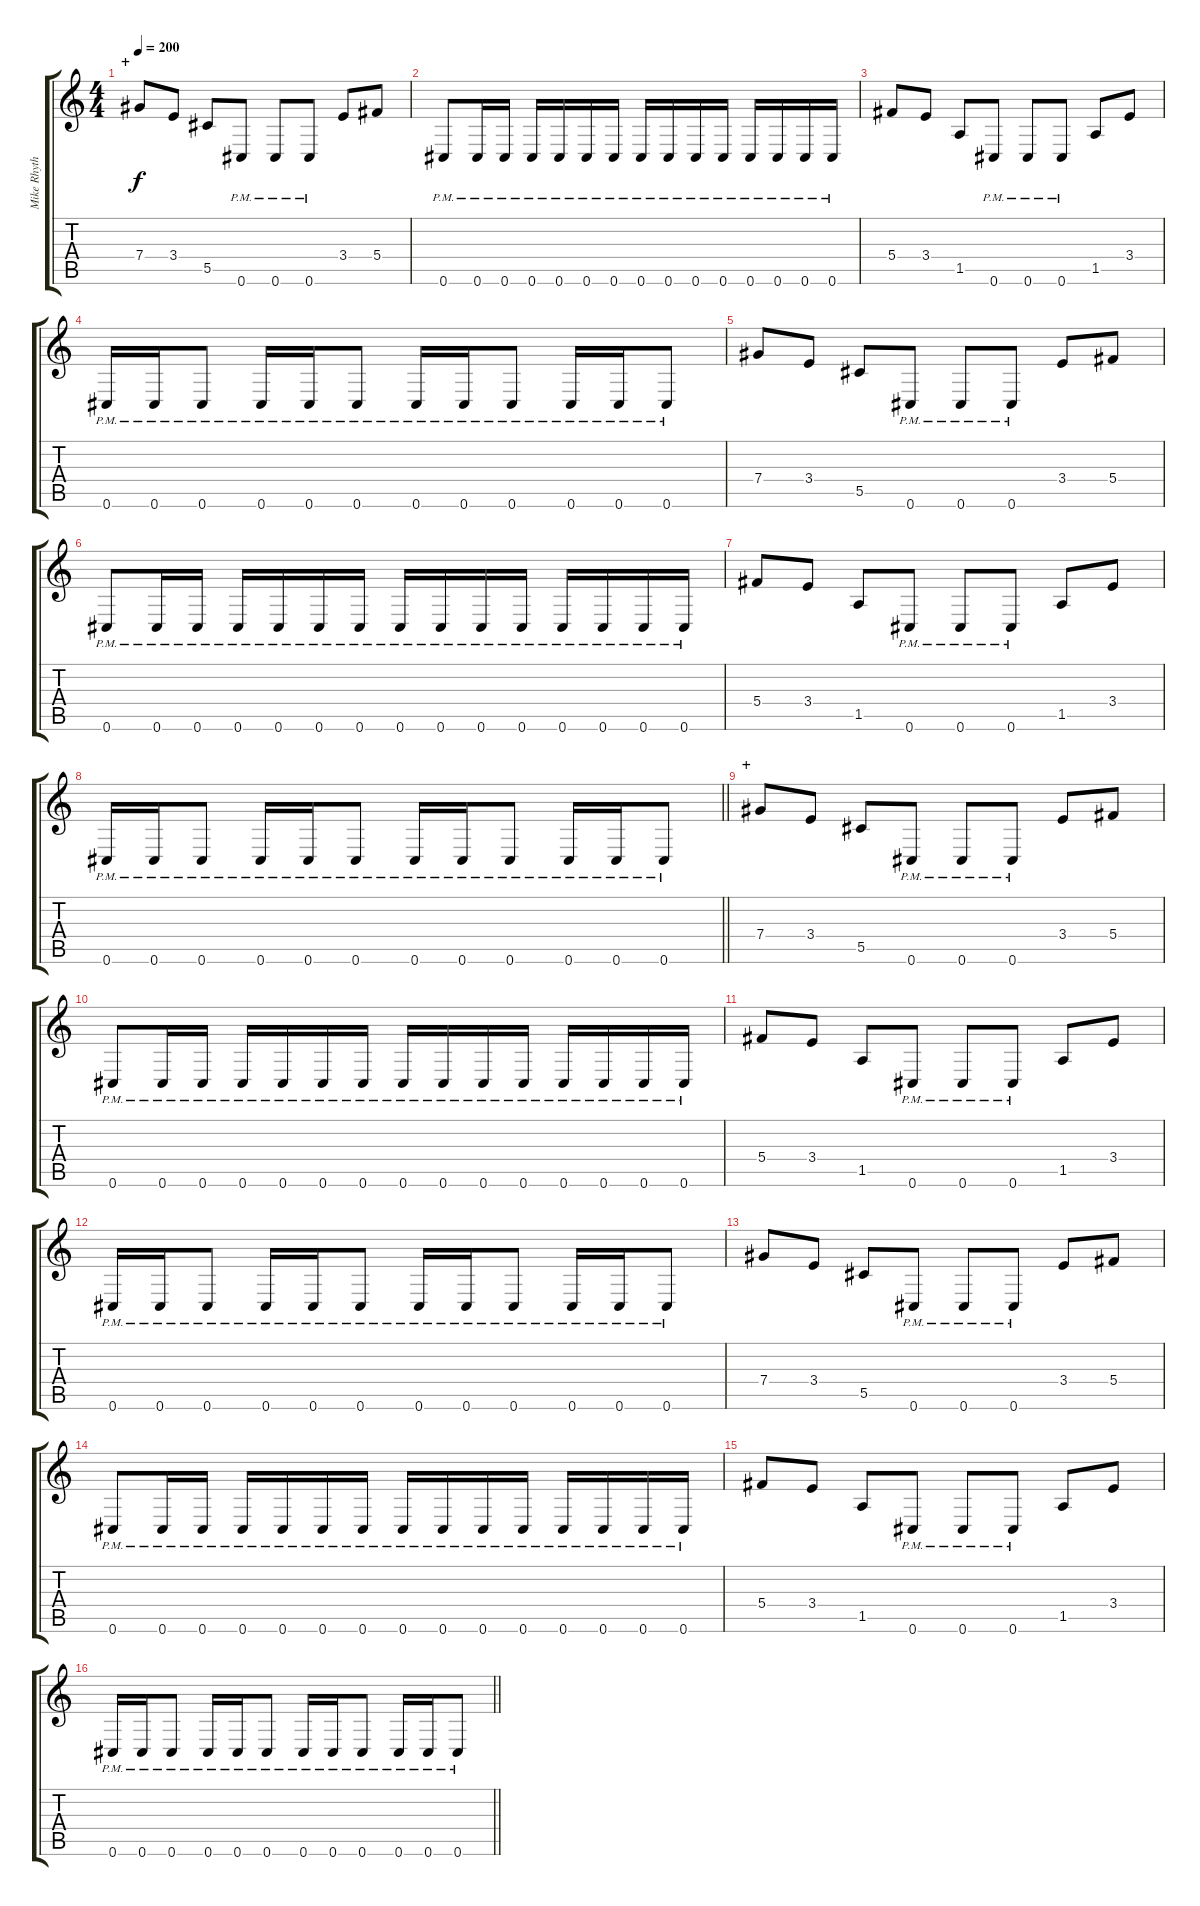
\track ("Mike Rhythm" "Mike Rhyth") {instrument distortionguitar}
\staff {score tabs}
\tuning (Eb4 Bb3 Gb3 Db3 Ab2 Db2) {hide}
\ts (4 4)
\section ("" "+")
\tempo 200
\clef g2
\ks c
7.4.8{dy f} 3.4.8 5.5.8 0.6{pm}.8 0.6{pm}.8 0.6{pm}.8 3.4.8 5.4.8 |
0.6{pm}.8 0.6{pm}.16 0.6{pm}.16 0.6{pm}.16 0.6{pm}.16 0.6{pm}.16 0.6{pm}.16 0.6{pm}.16 0.6{pm}.16 0.6{pm}.16 0.6{pm}.16 0.6{pm}.16 0.6{pm}.16 0.6{pm}.16 0.6{pm}.16 |
5.4.8 3.4.8 1.5.8 0.6{pm}.8 0.6{pm}.8 0.6{pm}.8 1.5.8 3.4.8 |
0.6{pm}.16 0.6{pm}.16 0.6{pm}.8 0.6{pm}.16 0.6{pm}.16 0.6{pm}.8 0.6{pm}.16 0.6{pm}.16 0.6{pm}.8 0.6{pm}.16 0.6{pm}.16 0.6{pm}.8 |
7.4.8 3.4.8 5.5.8 0.6{pm}.8 0.6{pm}.8 0.6{pm}.8 3.4.8 5.4.8 |
0.6{pm}.8 0.6{pm}.16 0.6{pm}.16 0.6{pm}.16 0.6{pm}.16 0.6{pm}.16 0.6{pm}.16 0.6{pm}.16 0.6{pm}.16 0.6{pm}.16 0.6{pm}.16 0.6{pm}.16 0.6{pm}.16 0.6{pm}.16 0.6{pm}.16 |
5.4.8 3.4.8 1.5.8 0.6{pm}.8 0.6{pm}.8 0.6{pm}.8 1.5.8 3.4.8 |
\barLineRight lightlight
0.6{pm}.16 0.6{pm}.16 0.6{pm}.8 0.6{pm}.16 0.6{pm}.16 0.6{pm}.8 0.6{pm}.16 0.6{pm}.16 0.6{pm}.8 0.6{pm}.16 0.6{pm}.16 0.6{pm}.8 |
\section ("" "+")
7.4.8 3.4.8 5.5.8 0.6{pm}.8 0.6{pm}.8 0.6{pm}.8 3.4.8 5.4.8 |
0.6{pm}.8 0.6{pm}.16 0.6{pm}.16 0.6{pm}.16 0.6{pm}.16 0.6{pm}.16 0.6{pm}.16 0.6{pm}.16 0.6{pm}.16 0.6{pm}.16 0.6{pm}.16 0.6{pm}.16 0.6{pm}.16 0.6{pm}.16 0.6{pm}.16 |
5.4.8 3.4.8 1.5.8 0.6{pm}.8 0.6{pm}.8 0.6{pm}.8 1.5.8 3.4.8 |
0.6{pm}.16 0.6{pm}.16 0.6{pm}.8 0.6{pm}.16 0.6{pm}.16 0.6{pm}.8 0.6{pm}.16 0.6{pm}.16 0.6{pm}.8 0.6{pm}.16 0.6{pm}.16 0.6{pm}.8 |
7.4.8 3.4.8 5.5.8 0.6{pm}.8 0.6{pm}.8 0.6{pm}.8 3.4.8 5.4.8 |
0.6{pm}.8 0.6{pm}.16 0.6{pm}.16 0.6{pm}.16 0.6{pm}.16 0.6{pm}.16 0.6{pm}.16 0.6{pm}.16 0.6{pm}.16 0.6{pm}.16 0.6{pm}.16 0.6{pm}.16 0.6{pm}.16 0.6{pm}.16 0.6{pm}.16 |
5.4.8 3.4.8 1.5.8 0.6{pm}.8 0.6{pm}.8 0.6{pm}.8 1.5.8 3.4.8 |
\barLineRight lightlight
0.6{pm}.16 0.6{pm}.16 0.6{pm}.8 0.6{pm}.16 0.6{pm}.16 0.6{pm}.8 0.6{pm}.16 0.6{pm}.16 0.6{pm}.8 0.6{pm}.16 0.6{pm}.16 0.6{pm}.8
